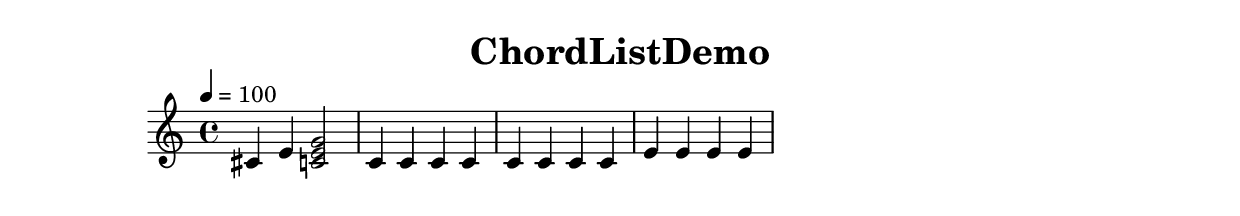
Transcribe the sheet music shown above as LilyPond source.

\header { title = "ChordListDemo" }
\version "2.24.2"
\score { \new Staff {
\clef treble
\time 4/4
\key c \major
\tempo 4 = 100
cis'4 e'4 <c' e' g'>2 c'4 c'4 c'4 c'4 c'4 c'4 c'4 c'4 e'4 e'4 e'4 e'4
  } }
